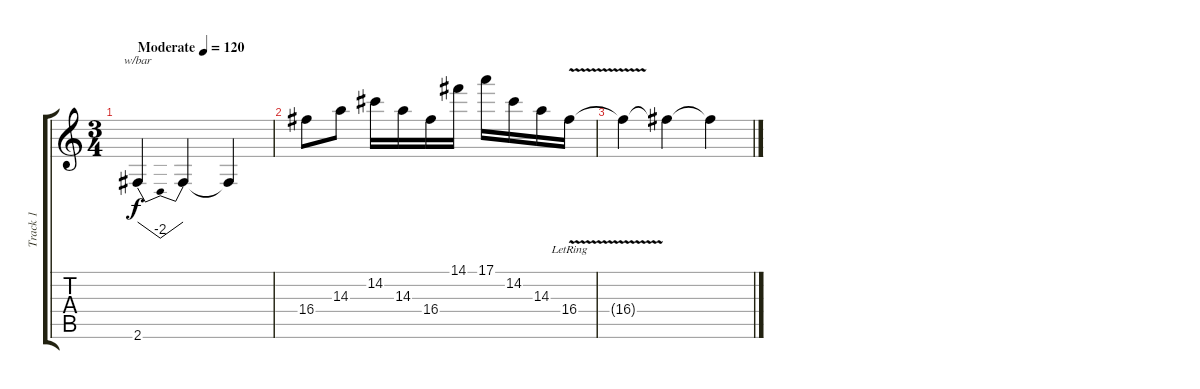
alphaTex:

\track ("Track 1" "Track 1") {instrument distortionguitar}
\staff {score tabs}
\tuning (E4 B3 G3 D3 A2 E2) {hide}
\ts (3 4)
\tempo (120 "Moderate")
\clef g2
\ks c
2.6.4{tbe (dip default 0 0 30 -8 60 0) dy f instrument distortionguitar} 2.6{t}.4 2.6{t}.4 |
16.4.8 14.3.8 14.2.16 14.3.16 16.4.16 14.1.16 17.1.16 14.2.16 14.3.16 16.4{v lr}.16 |
16.4{t}.4 16.4{t}.4 16.4{t}.4
